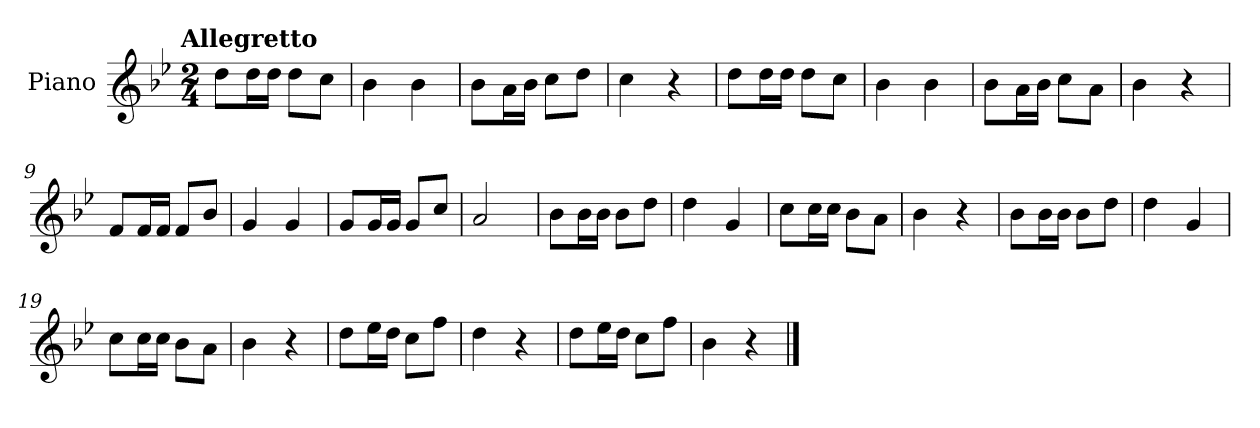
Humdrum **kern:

**kern
*part1
*staff1
*I"Piano
*I'Pno.
*clefG2
*k[b-e-]
!!LO:TX:omd:t=Allegretto
*M2/4
*MM116
=1
8dd\L
16dd\L
16dd\JJ
8dd\L
8cc\J
=2
4b-\
4b-\
=3
8b-\L
16a\L
16b-\JJ
8cc\L
8dd\J
=4
4cc\
4r
=5
8dd\L
16dd\L
16dd\JJ
8dd\L
8cc\J
!!LO:LB:g=z
=6
4b-\
4b-\
=7
8b-\L
16a\L
16b-\JJ
8cc\L
8a\J
=8
4b-\
4r
=9
8f/L
16f/L
16f/JJ
8f/L
8b-/J
=10
4g/
4g/
=11
8g/L
16g/L
16g/JJ
8g/L
8cc/J
=12
2a/
!!LO:LB:g=z
=13
8b-\L
16b-\L
16b-\JJ
8b-\L
8dd\J
=14
4dd\
4g/
=15
8cc\L
16cc\L
16cc\JJ
8b-\L
8a\J
=16
4b-\
4r
=17
8b-\L
16b-\L
16b-\JJ
8b-\L
8dd\J
=18
4dd\
4g/
=19
8cc\L
16cc\L
16cc\JJ
8b-\L
8a\J
!!LO:LB:g=z
=20
4b-\
4r
=21
8dd\L
16ee-\L
16dd\JJ
8cc\L
8ff\J
=22
4dd\
4r
=23
8dd\L
16ee-\L
16dd\JJ
8cc\L
8ff\J
=24
4b-\
4r
==
*-
